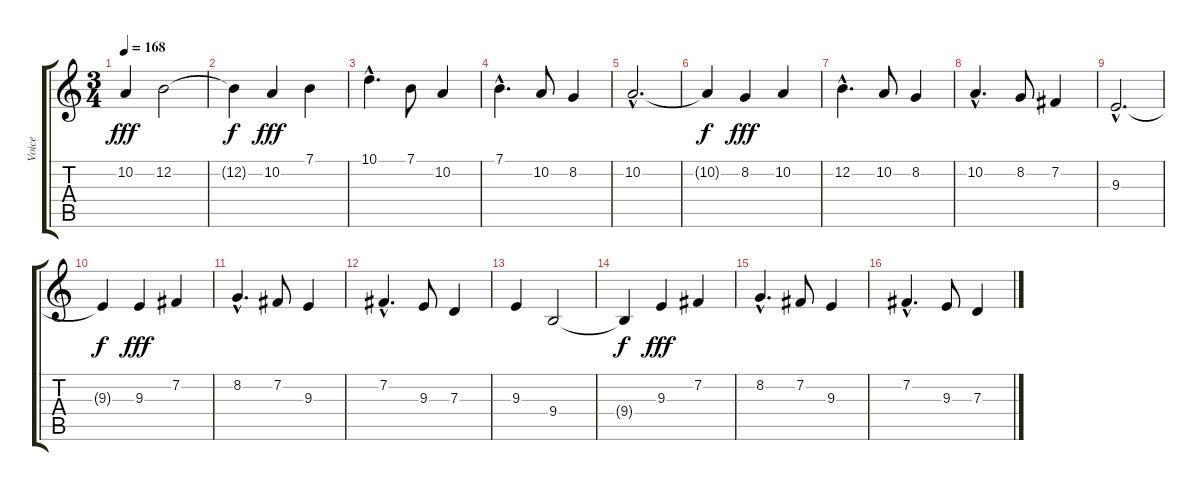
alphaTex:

\track ("Voice" "Voice") {instrument choiraahs}
\staff {score tabs}
\tuning (E4 B3 G3 D3 A2 E2) {hide}
\ts (3 4)
\tempo 168
\clef g2
\ks c
10.2.4{dy fff} 12.2.2 |
12.2{t}.4{dy f} 10.2.4{dy fff} 7.1.4 |
10.1{hac}.4{d} 7.1.8 10.2.4 |
7.1{hac}.4{d} 10.2.8 8.2.4 |
10.2{hac}.2{d} |
10.2{t}.4{dy f} 8.2.4{dy fff} 10.2.4 |
12.2{hac}.4{d} 10.2.8 8.2.4 |
10.2{hac}.4{d} 8.2.8 7.2.4 |
9.3{hac}.2{d} |
9.3{t}.4{dy f} 9.3.4{dy fff} 7.2.4 |
8.2{hac}.4{d} 7.2.8 9.3.4 |
7.2{hac}.4{d} 9.3.8 7.3.4 |
9.3.4 9.4.2 |
9.4{t}.4{dy f} 9.3.4{dy fff} 7.2.4 |
8.2{hac}.4{d} 7.2.8 9.3.4 |
7.2{hac}.4{d} 9.3.8 7.3.4
